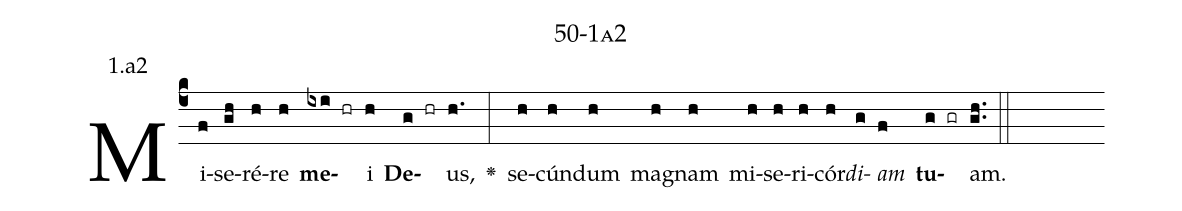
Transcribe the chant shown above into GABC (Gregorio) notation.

name: 50-1a2;
annotation: 1.a2;
%%
(c4)Mi(f)se(gh)ré(h)re(h) <b>me</b>(ixi hr)i(h) <b>De</b>(g hr)us,(h.) <v>\greheightstar</v>(:) se(h)cún(h)dum(h) ma(h)gnam(h) mi(h)se(h)ri(h)cór(h)<i>di</i>(g)<i>am</i>(f) <b>tu</b>(g gr)am.(gh..) (::)


%E(h) u(h) o(g) u(f) a(g) e.(gh..) (::)
